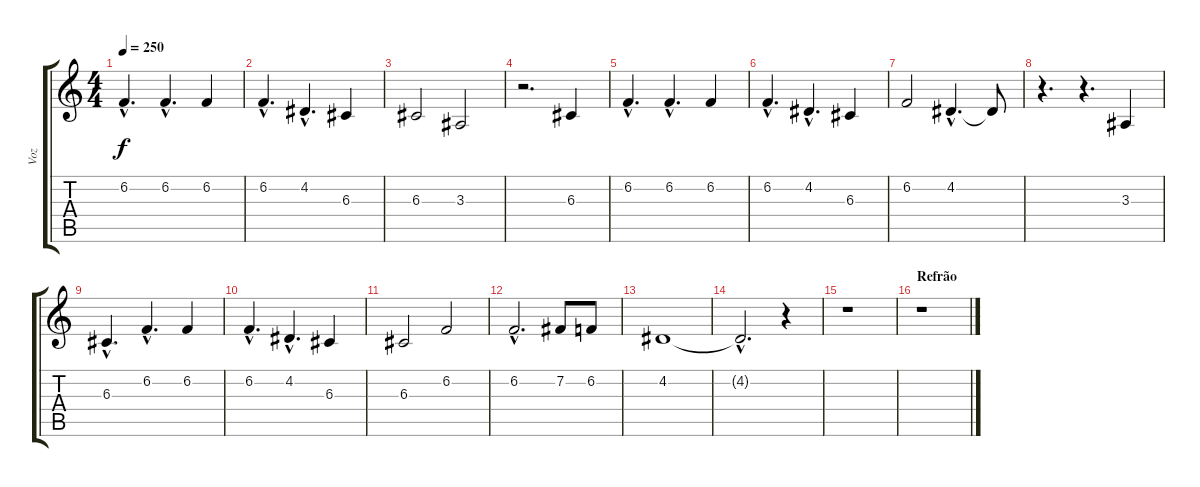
\track ("Voz" "Voz") {instrument bassoon}
\staff {score tabs}
\tuning (E4 B3 G3 D3 A2 E2) {hide}
\ts (4 4)
\tempo 250
\clef g2
\ks c
6.2{hac}.4{d dy f} 6.2{hac}.4{d} 6.2.4 |
6.2{hac}.4{d} 4.2{hac}.4{d} 6.3.4 |
6.3.2 3.3.2 |
r.2{d} 6.3.4 |
6.2{hac}.4{d} 6.2{hac}.4{d} 6.2.4 |
6.2{hac}.4{d} 4.2{hac}.4{d} 6.3.4 |
6.2.2 4.2{hac}.4{d} 4.2{t}.8 |
r.4{d} r.4{d} 3.3.4 |
6.3{hac}.4{d} 6.2{hac}.4{d} 6.2.4 |
6.2{hac}.4{d} 4.2{hac}.4{d} 6.3.4 |
6.3.2 6.2.2 |
6.2{hac}.2{d} 7.2.8 6.2.8 |
4.2.1 |
4.2{hac t}.2{d} r.4 |
r.1 |
\section ("" "Refrão")
r.1
